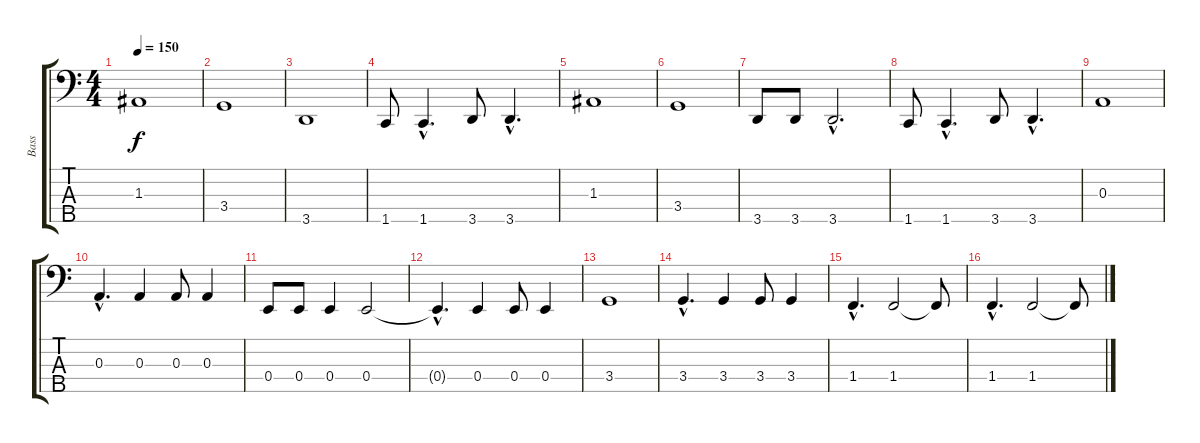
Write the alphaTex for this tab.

\track ("Bass" "Bass") {instrument synthbass1}
\staff {score tabs}
\tuning (G2 D2 A1 E1 B0) {hide}
\ts (4 4)
\tempo 150
\clef f4
\ks c
1.3.1{dy f} |
3.4.1 |
3.5.1 |
1.5.8 1.5{hac}.4{d} 3.5.8 3.5{hac}.4{d} |
1.3.1 |
3.4.1 |
3.5.8 3.5.8 3.5{hac}.2{d} |
1.5.8 1.5{hac}.4{d} 3.5.8 3.5{hac}.4{d} |
0.3.1 |
0.3{hac}.4{d} 0.3.4 0.3.8 0.3.4 |
0.4.8 0.4.8 0.4.4 0.4.2 |
0.4{hac t}.4{d} 0.4.4 0.4.8 0.4.4 |
3.4.1 |
3.4{hac}.4{d} 3.4.4 3.4.8 3.4.4 |
1.4{hac}.4{d} 1.4.2 1.4{t}.8 |
1.4{hac}.4{d} 1.4.2 1.4{t}.8
